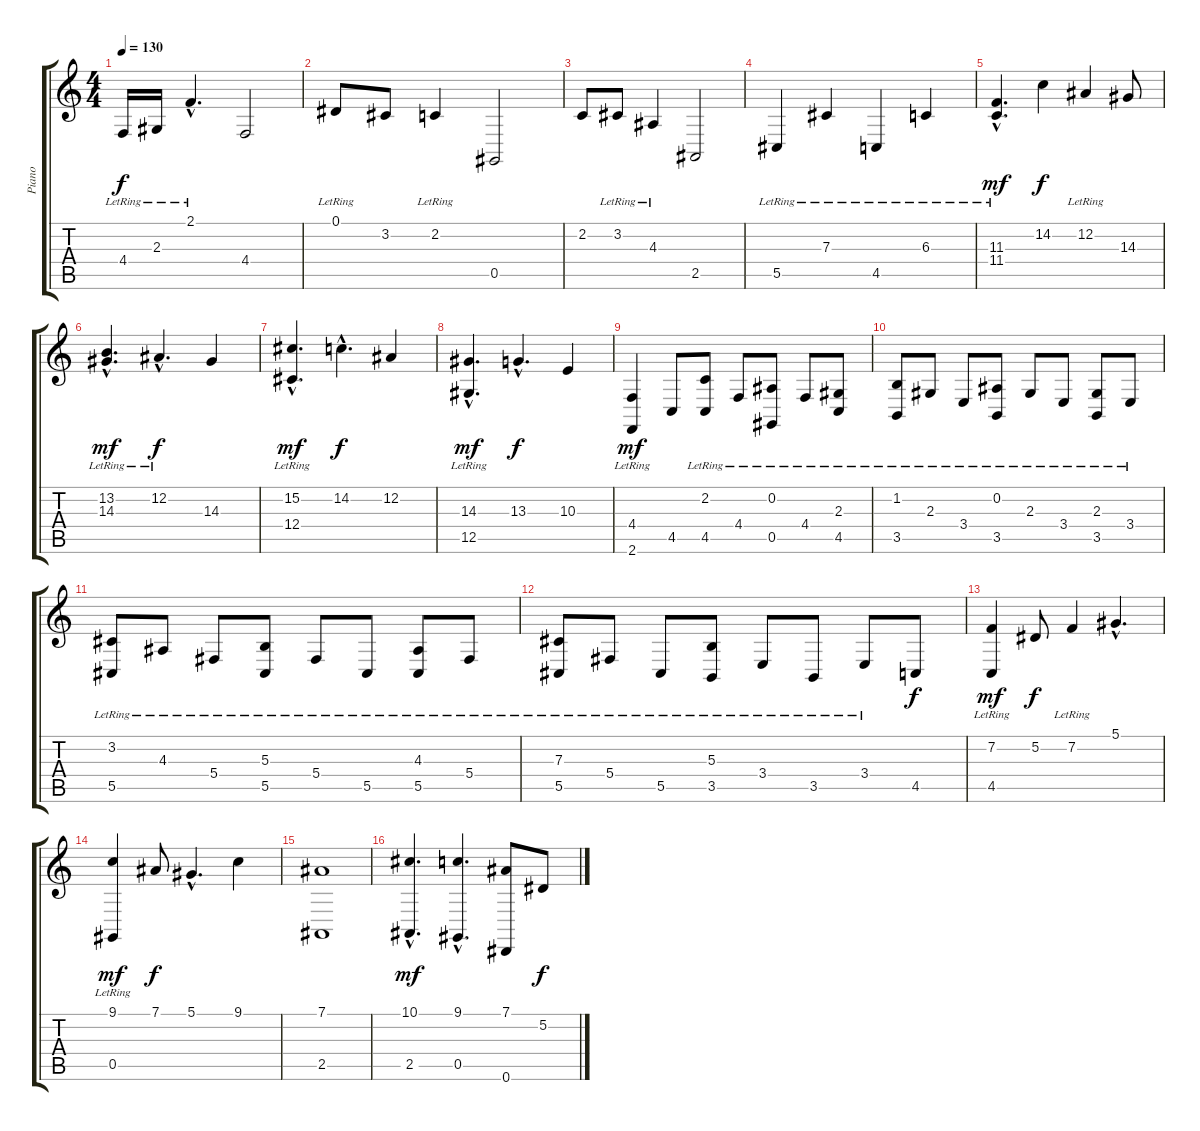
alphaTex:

\track ("Piano" "Piano") {instrument brightacousticpiano}
\staff {score tabs}
\tuning (Eb4 Bb3 Gb3 Db3 Ab2 Eb2) {hide}
\ts (4 4)
\tempo 130
\clef g2
\ks c
4.4{lr}.16{dy f} 2.3{lr}.16 2.1{hac lr}.4{d} 4.4.2 |
0.1{lr}.8 3.2.8 2.2{lr}.4 0.5.2 |
2.2.8 3.2{lr}.8 4.3{lr}.4 2.5.2 |
5.5{lr}.4 7.3{lr}.4 4.5{lr}.4 6.3{lr}.4 |
(11.3{hac lr} 11.4{hac lr}).4{d dy mf} 14.2.4{dy f} 12.2{lr}.4 14.3.8 |
(13.2{hac} 14.3{hac lr}).4{d dy mf} 12.2{hac lr}.4{d dy f} 14.3.4 |
(15.2{hac} 12.4{hac lr}).4{d dy mf} 14.2{hac}.4{d dy f} 12.2.4 |
(14.3{hac} 12.5{hac lr}).4{d dy mf} 13.3{hac}.4{d dy f} 10.3.4 |
(4.4{lr} 2.6{lr}).4{dy mf volume 13} 4.5.8 (2.2{lr} 4.5{lr}).8 4.4{lr}.8 (0.2{lr} 0.5{lr}).8 4.4{lr}.8 (2.3{lr} 4.5{lr}).8 |
(1.2{lr} 3.5{lr}).8 2.3{lr}.8 3.4{lr}.8 (0.2{lr} 3.5{lr}).8 2.3{lr}.8 3.4{lr}.8 (2.3{lr} 3.5{lr}).8 3.4{lr}.8 |
(3.2{lr} 5.5{lr}).8 4.3{lr}.8 5.4{lr}.8 (5.3{lr} 5.5{lr}).8 5.4{lr}.8 5.5{lr}.8 (4.3{lr} 5.5{lr}).8 5.4{lr}.8 |
(7.3{lr} 5.5{lr}).8 5.4{lr}.8 5.5{lr}.8 (5.3{lr} 3.5{lr}).8 3.4{lr}.8 3.5{lr}.8 3.4{lr}.8 4.5.8{dy f} |
(7.2 4.5{lr}).4{dy mf volume 15} 5.2.8{dy f} 7.2{lr}.4 5.1{hac}.4{d} |
(9.1 0.5{lr}).4{dy mf} 7.1.8{dy f} 5.1{hac}.4{d} 9.1.4 |
(7.1 2.5).1 |
(10.1{hac} 2.5{hac}).4{d dy mf} (9.1{hac} 0.5{hac}).4{d} (7.1 0.6).8 5.2.8{dy f}
